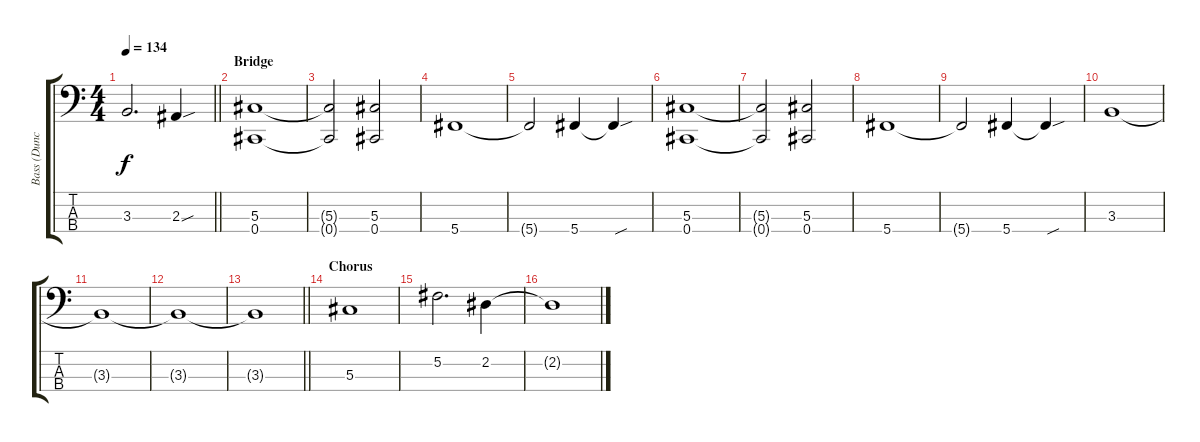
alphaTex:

\track ("Bass (Duncan Coutts)" "Bass (Dunc") {instrument electricbassfinger}
\staff {score tabs}
\tuning (Gb2 Db2 Ab1 Db1) {hide}
\ts (4 4)
\tempo 134
\clef f4
\barLineRight lightlight
\ks c
3.3{t}.2{d dy f} 2.3{sou}.4 |
\section ("" "Bridge")
(5.3 0.4).1 |
(5.3{t} 0.4{t}).2 (5.3 0.4).2 |
5.4.1 |
5.4{t}.2 5.4.4 5.4{sou t}.4 |
(5.3 0.4).1 |
(5.3{t} 0.4{t}).2 (5.3 0.4).2 |
5.4.1 |
5.4{t}.2 5.4.4 5.4{sou t}.4 |
3.3.1 |
3.3{t}.1 |
3.3{t}.1 |
\barLineRight lightlight
3.3{t}.1 |
\section ("" "Chorus")
5.3.1 |
5.2.2{d} 2.2.4 |
2.2{t}.1
